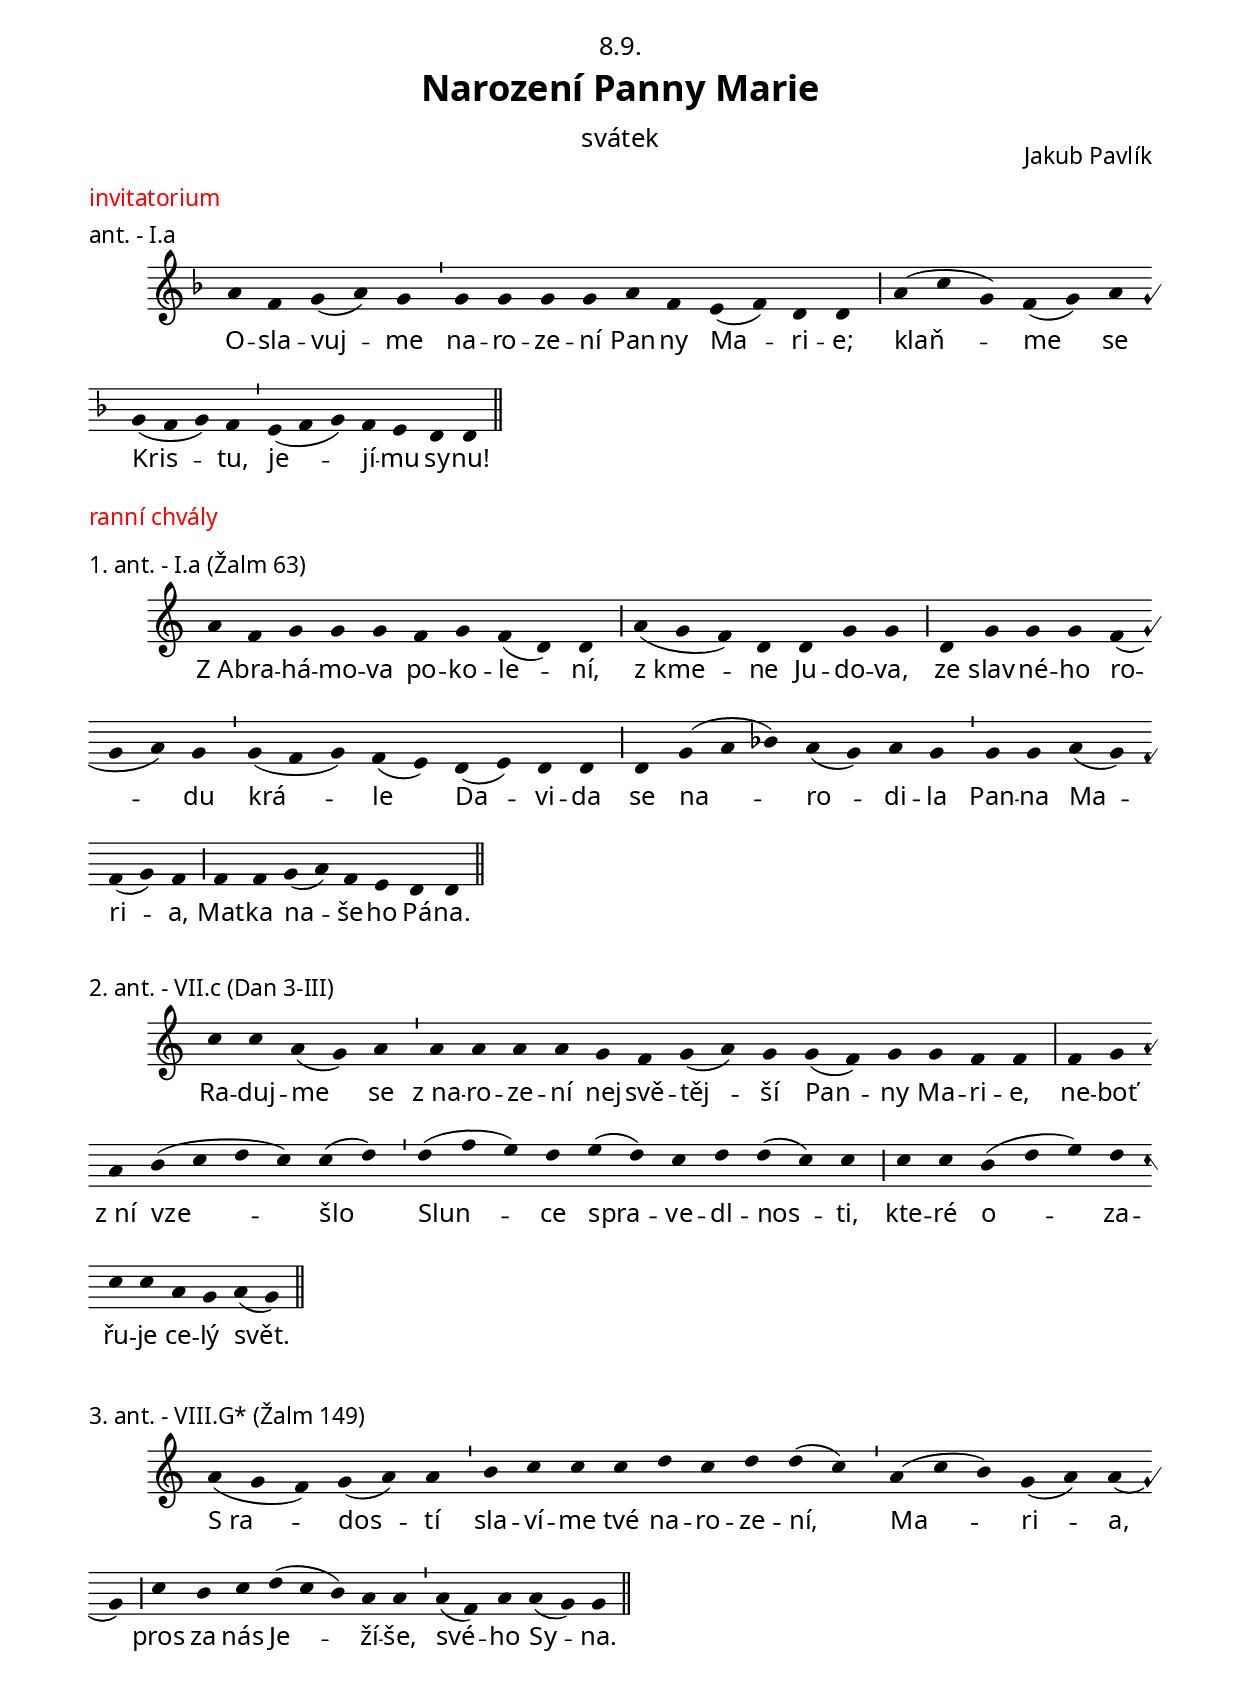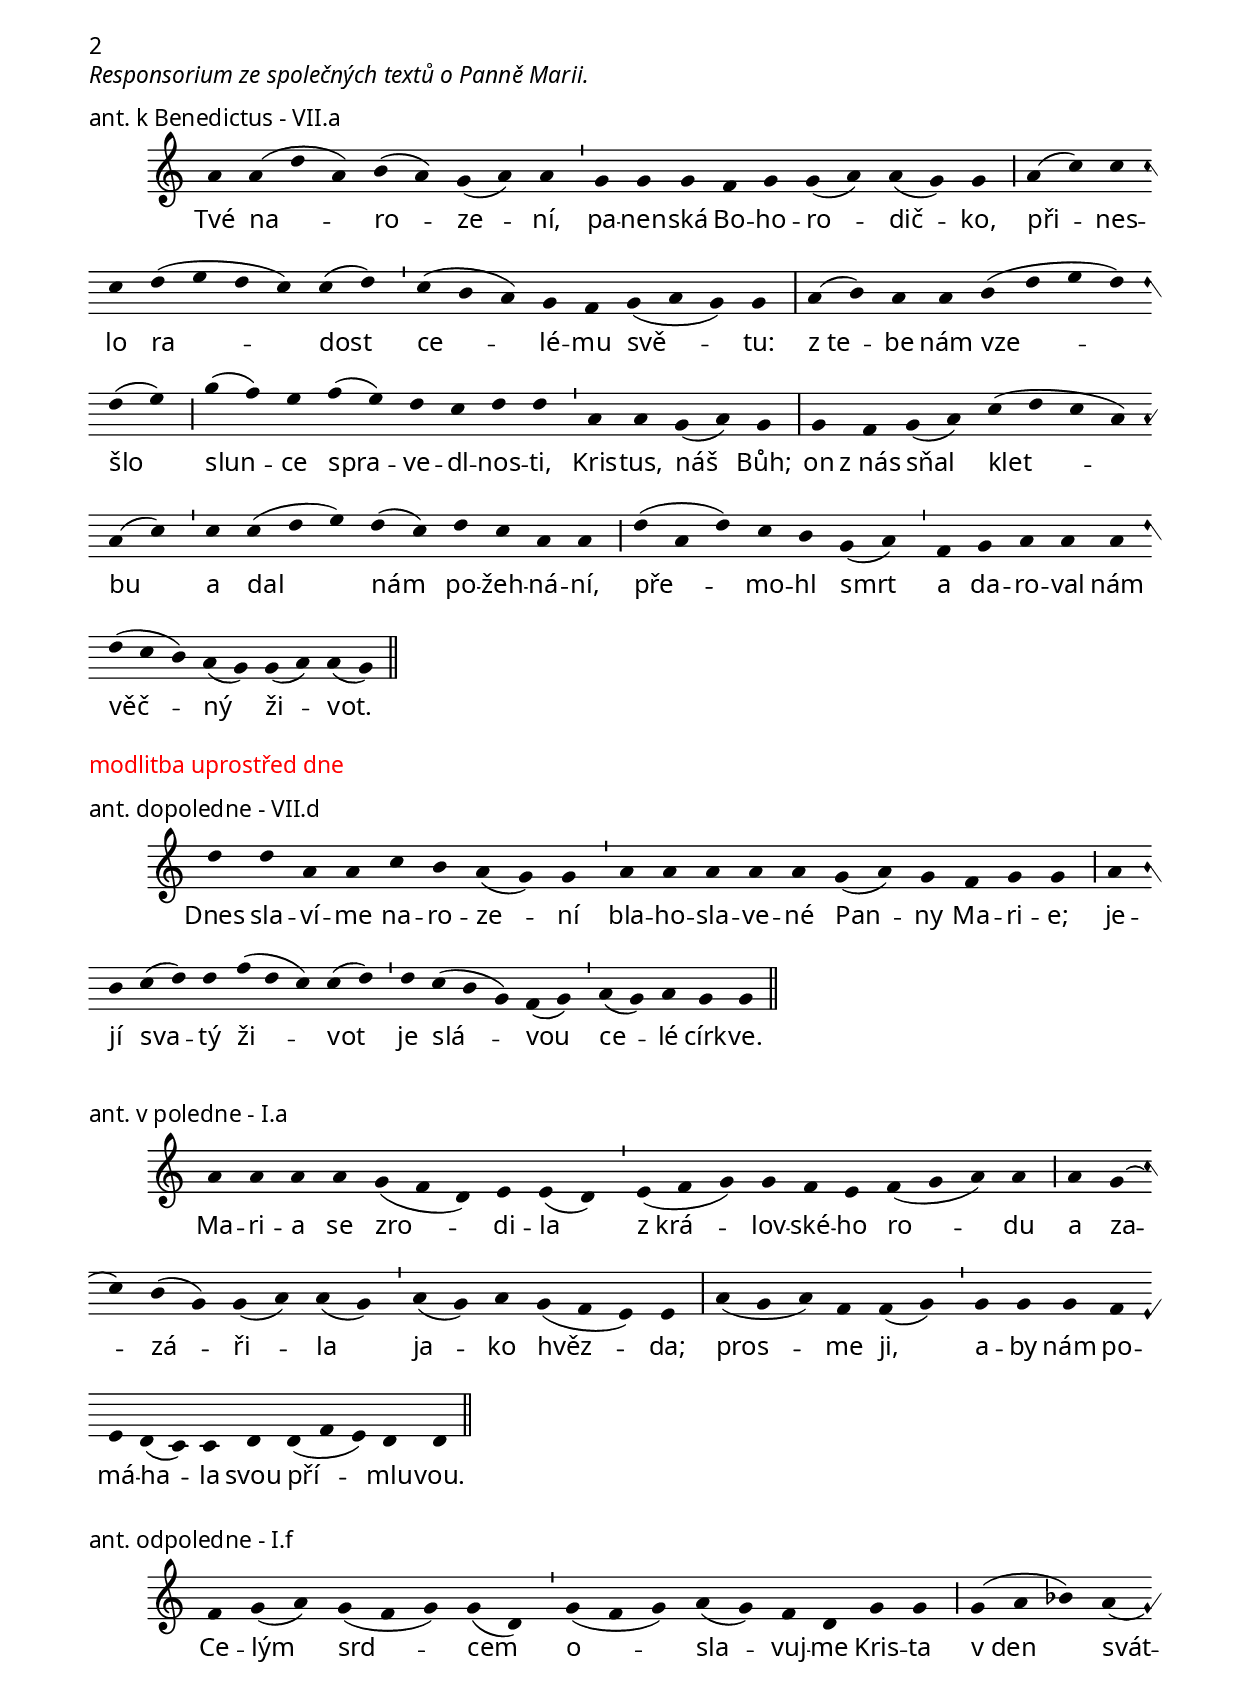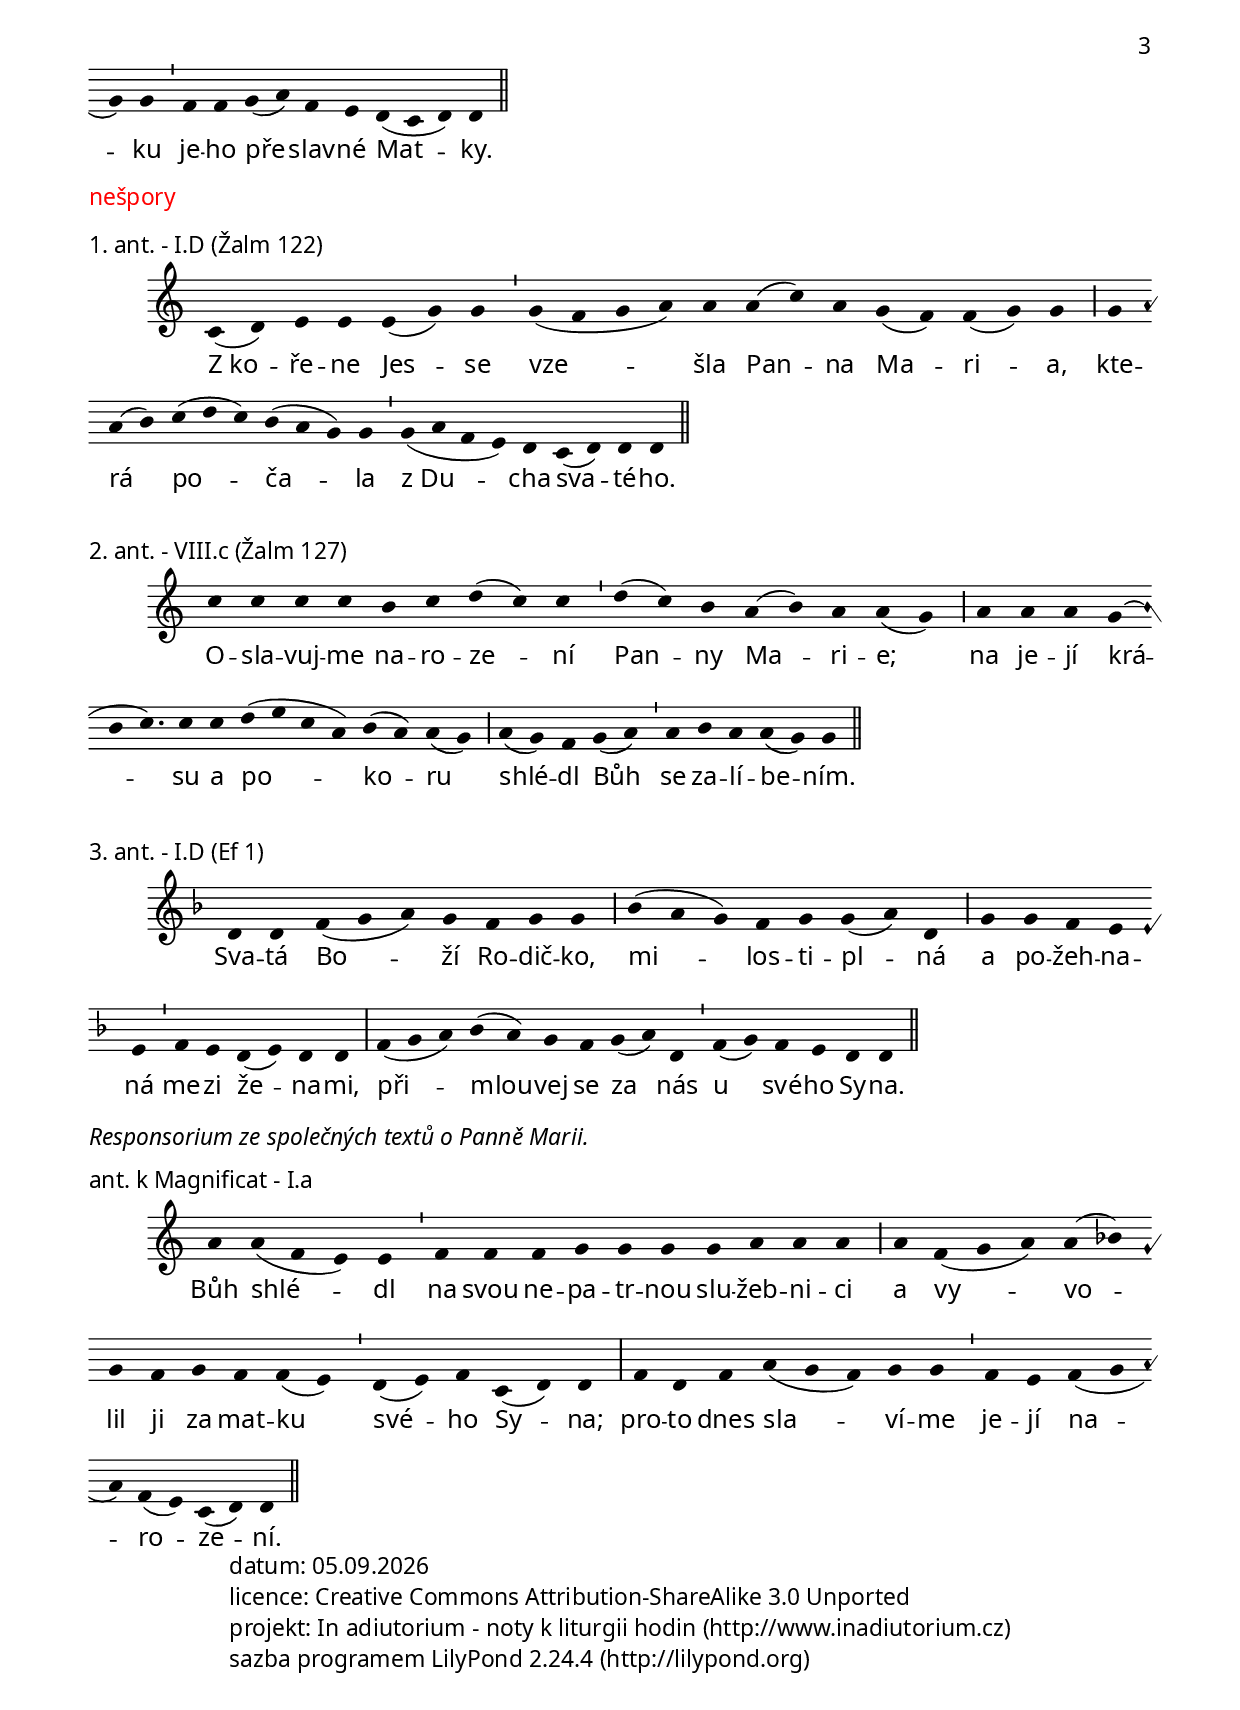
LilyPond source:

\version "2.15.40"

\include "../spolecne.ly"
\include "../dilyresponsorii.ly"

\header {
  title = \markup\titleSvatek
            "Narození Panny Marie"
            svátek
            8.9.
  composer = "Jakub Pavlík"
}

\markup {\nadpisHodinka {"invitatorium"}}

\score {
  \relative c'' {
    \choralniRezim
    \key f \major
    a4 f g( a) g \barMin g g g g a f e( f) d d \barMaior
    a'( c g) f( g) a g( f g) f \barMin e( f g) f e d d \barFinalis
  }
  \addlyrics {
    O -- sla -- vuj -- me na -- ro -- ze -- ní Pan -- ny Ma -- ri -- e;
    klaň -- me se Kris -- tu, je -- jí -- mu sy -- nu!
  }
  \header {
    quid = "ant."
    modus = "I"
    differentia = "a"
    psalmus = ""
    id = ""
    piece = \markup {\sestavTitulekBezZalmu}
  }
}

\markup {\nadpisHodinka {"ranní chvály"}}

\score {
  \relative c'' {
    \choralniRezim
    a4 f g g g f g f( d) d \barMaior
    a'( g f) d d g g \barMaior
    d g g g f( g a) g \barMin g( f g) f( e) d( e) d d \barMaior
    d g( a bes) a( g) a g \barMin g g a( g) f( g) f \barMaior
    f f g( a) f e d d \barFinalis
  }
  \addlyrics {
    Z_A -- bra -- há -- mo -- va po -- ko -- le -- ní,
    z_kme -- ne Ju -- do -- va,
    ze slav -- né -- ho ro -- du krá -- le Da -- vi -- da
    se na -- ro -- di -- la Pan -- na Ma -- ri -- a,
    Mat -- ka na -- še -- ho Pá -- na.
  }
  \header {
    quid = "1. ant."
    modus = "I"
    differentia = "a"
    psalmus = "Žalm 63"
    id = ""
    piece = \markup {\sestavTitulek}
  }
}

\score {
  \relative c'' {
    \choralniRezim
    c4 c a( g) a \barMin a a a a g f g( a) g g( f) g g f f \barMax
    f g a b( c d c) c( d) \barMin d( f e) d e( d) c d d( c) c \barMaior
    c c b( d e) d c c a g a( g) \barFinalis
  }
  \addlyrics {
    Ra -- duj -- me se z_na -- ro -- ze -- ní
    nej -- svě -- těj -- ší Pan -- ny Ma -- ri -- e,
    ne -- boť z_ní vze -- šlo Slun -- ce spra -- ve -- dl -- nos -- ti,
    kte -- ré o -- za -- řu -- je ce -- lý svět.
  }
  \header {
    quid = "2. ant."
    modus = "VII"
    differentia = "c"
    psalmus = "Dan 3-III"
    placet = "VII.c2"
    id = ""
    piece = \markup {\sestavTitulek}
  }
}

\score {
  \relative c'' {
    \choralniRezim
    a4( g f) g( a) a \barMin b c c c d c d d( c) \barMin a( c b) g( a) a( g) \barMaior
    c b c d( c b) a a \barMin a( f) a a( g) g \barFinalis
  }
  \addlyrics {
    S_ra -- dos -- tí sla -- ví -- me tvé na -- ro -- ze -- ní, Ma -- ri -- a,
    pros za nás Je -- ží -- še, své -- ho Sy -- na.
  }
  \header {
    quid = "3. ant."
    modus = "VIII"
    differentia = "G*"
    psalmus = "Žalm 149"
    id = ""
    piece = \markup {\sestavTitulek}
  }
}

\markup\italic{Responsorium ze společných textů o Panně Marii.}

\score {
  \relative c'' {
    \choralniRezim
    a4 a( d a) b( a) g( a) a \barMin g g g f g g( a) a( g) g \barMaior
    a( c) c c d( e d c) c( d) \barMin c( b a) g f g( a g) g \barMax

    a( b) a a b( d e d) d( e) \barMaior g( f) e f( e) d c d d \barMin
    a a g( a) g \barMax

    g f g( a) c( d c a) a( c) \barMin
    c c( d e) d( c) d c a a \barMaior
    d( a d) c b g( a) \barMin
    f g a a a d( c b) a( g) g( a) a( g) \barFinalis
  }
  \addlyrics {
    Tvé na -- ro -- ze -- ní, pa -- nen -- ská Bo -- ho -- ro -- dič -- ko,
    při -- nes -- lo ra -- dost ce -- lé -- mu svě -- tu:

    z_te -- be nám vze -- šlo slun -- ce spra -- ve -- dl -- nos -- ti,
    Kris -- tus, náš Bůh;

    on z_nás sňal klet -- bu
    a dal nám po -- žeh -- ná -- ní,
    pře -- mo -- hl smrt
    a da -- ro -- val nám věč -- ný ži -- vot.
  }
  \header {
    quid = "ant. k Benedictus"
    modus = "VII"
    differentia = "a"
    psalmus = ""
    id = ""
    piece = \markup {\sestavTitulekBezZalmu}
  }
}

\markup {\nadpisHodinka {"modlitba uprostřed dne"}}

\score {
  \relative c'' {
    \choralniRezim
    d4 d a a c b a( g) g \barMin
    a a a a a g( a) g f g g \barMaior
    a b c( d) d f( d c) c( d) \barMin
    d c( b g) f( g) \barMin a( g) a g g \barFinalis
  }
  \addlyrics {
    Dnes sla -- ví -- me na -- ro -- ze -- ní
    bla -- ho -- sla -- ve -- né Pan -- ny Ma -- ri -- e;
    je -- jí sva -- tý ži -- vot
    je slá -- vou ce -- lé círk -- ve.
  }
  \header {
    quid = "ant. dopoledne"
    modus = "VII"
    differentia = "d"
    psalmus = ""
    placet = "nic moc; _slávou_ je hrůza"
    id = ""
    piece = \markup {\sestavTitulekBezZalmu}
  }
}

\score {
  \relative c'' {
    \choralniRezim
    a4 a a a g( f d) e e( d) \barMin e( f g) g f e f( g a) a \barMaior
    a g( c) b( g) g( a) a( g) \barMin a( g) a g( f e) e \barMax
    a( g a) f f( g) \barMin g g g f e d( c) c d d( f e) d d \barFinalis
  }
  \addlyrics {
    Ma -- ri -- a se zro -- di -- la z_krá -- lov -- ské -- ho ro -- du
    a za -- zá -- ři -- la ja -- ko hvěz -- da;
    pros -- me ji, a -- by nám po -- má -- ha -- la svou pří -- mlu -- vou.
  }
  \header {
    quid = "ant. v poledne"
    modus = "I"
    differentia = "a"
    psalmus = ""
    placet = "slátanina, nedrží pohromadě"
    id = ""
    piece = \markup {\sestavTitulekBezZalmu}
  }
}

\score {
  \relative c' {
    \choralniRezim
    f g( a) g( f g) g( d) \barMin g( f g) a( g) f d g g \barMaior
    g( a bes) a( g) g  \barMin f f g( a) f e d( c d) d \barFinalis
  }
  \addlyrics {
    Ce -- lým srd -- cem o -- sla -- vuj -- me Kris -- ta
    v_den svát -- ku je -- ho pře -- slav -- né Mat -- ky.
  }
  \header {
    quid = "ant. odpoledne"
    modus = "I"
    differentia = "f"
    psalmus = ""
    placet = "_srdcem_ je fuj, závěr neelegantní"
    id = ""
    piece = \markup {\sestavTitulekBezZalmu}
  }
}

\markup {\nadpisHodinka {"nešpory"}}

\score {
  \relative c' {
    \choralniRezim
    c4( d) e e e( g) g \barMin g( f g a) a a( c) a g( f) f( g) g \barMaior
    g a( b) c( d c) b( a g) g \barMin g( a f e) d c( d) d d \barFinalis
  }
  \addlyrics {
    Z_ko -- ře -- ne Jes -- se vze -- šla Pan -- na Ma -- ri -- a,
    kte -- rá po -- ča -- la z_Du -- cha sva -- té -- ho.
  }
  \header {
    quid = "1. ant."
    modus = "I"
    differentia = "D"
    psalmus = "Žalm 122"
    placet = "C-dur s falešným závěrem na d"
    id = ""
    fons = "Zvěstování Páně, uprostřed dne, dopoledne; odstraněno aleluja"
    piece = \markup {\sestavTitulek}
  }
}

\score {
  \relative c'' {
    \choralniRezim
    c4 c c c b c d( c) c \barMin d( c) b a( b) a a( g) \barMaior
    a a a g( b c4.) c4 c d( e c a) b( a) a( g) \barMaior
    a( g) f g( a) \barMin a b a a( g) g \barFinalis
  }
  \addlyrics {
    O -- sla -- vuj -- me na -- ro -- ze -- ní Pan -- ny Ma -- ri -- e;
    na je -- jí krá -- su a po -- ko -- ru
    shlé -- dl Bůh se za -- lí -- be -- ním.
  }
  \header {
    quid = "2. ant."
    modus = "VIII"
    differentia = "c"
    psalmus = "Žalm 127"
    placet = "myslím, že půjde o něco lépe"
    id = ""
    piece = \markup {\sestavTitulek}
  }
}

\score {
  \relative c' {
    \choralniRezim
    \key f \major
    d4 d f( g a) g f g g \barMaior
    bes( a g) f g g( a) d, \barMaior
    g g f e e \barMin f e d( e) d d \barMax
    f( g a) bes( a) g f g( a) d, \barMin f( g) f e d d \barFinalis
  }
  \addlyrics {
    Sva -- tá Bo -- ží Ro -- dič -- ko,
    mi -- los -- ti -- pl -- ná
    a po -- žeh -- na -- ná me -- zi že -- na -- mi,
    při -- mlou -- vej se za nás u své -- ho Sy -- na.
  }
  \header {
    quid = "3. ant."
    modus = "I"
    differentia = "D"
    psalmus = "Ef 1"
    id = ""
    piece = \markup {\sestavTitulek}
  }
}

\markup\italic{Responsorium ze společných textů o Panně Marii.}

\score {
  \relative c'' {
    \choralniRezim
    a4 a( f e) e \barMin f f f g g g g a a a \barMaior
    a f( g a) a( bes) g f g f f( e) \barMin d( e) f c( d) d \barMax
    f d f a( g f) g g \barMin f e f( g a) f( e) c( d) d \barFinalis
  }
  \addlyrics {
    Bůh shlé -- dl na svou ne -- pa -- tr -- nou slu -- žeb -- ni -- ci
    a vy -- vo -- lil ji za mat -- ku své -- ho Sy -- na;
    pro -- to dnes sla -- ví -- me je -- jí na -- ro -- ze -- ní.
  }
  \header {
    quid = "ant. k Magnificat"
    modus = "I"
    differentia = "a"
    psalmus = ""
    id = ""
    piece = \markup {\sestavTitulekBezZalmu}
  }
}